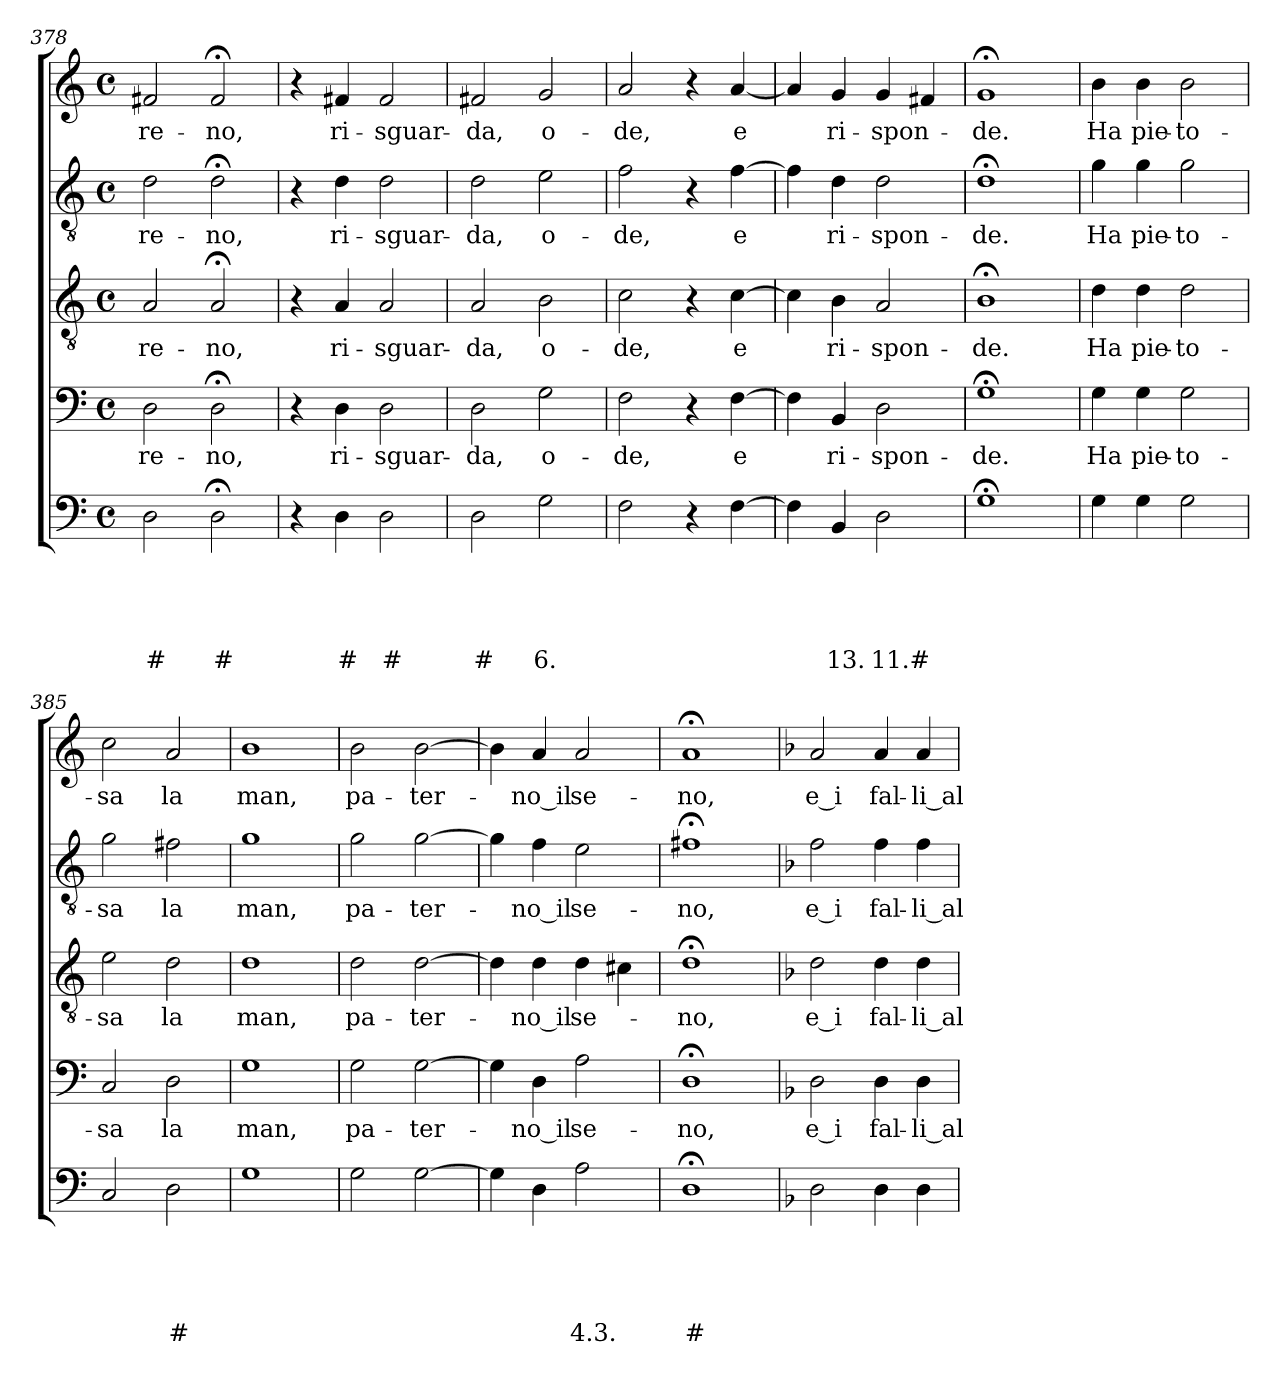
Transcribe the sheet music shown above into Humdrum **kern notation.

**kern	**text	**text	**text	**text	**text	**kern	**text	**kern	**text	**kern	**text	**kern	**text
*part5	*part5	*part5	*part5	*part5	*part5	*part4	*part4	*part3	*part3	*part2	*part2	*part1	*part1
*staff5	*staff5	*staff5	*staff5	*staff5	*staff5	*staff4	*staff4	*staff3	*staff3	*staff2	*staff2	*staff1	*staff1
*clefF4	*	*	*	*	*	*clefF4	*	*clefGv2	*	*clefGv2	*	*clefG2	*
*k[]	*	*	*	*	*	*k[]	*	*k[]	*	*k[]	*	*k[]	*
*C:	*	*	*	*	*	*C:	*	*C:	*	*C:	*	*C:	*
*M4/4	*	*	*	*	*	*M4/4	*	*M4/4	*	*M4/4	*	*M4/4	*
*met(c)	*	*	*	*	*	*met(c)	*	*met(c)	*	*met(c)	*	*met(c)	*
=378	=378	=378	=378	=378	=378	=378	=378	=378	=378	=378	=378	=378	=378
2D\	.	.	.	.	#	2D\	re-	2A/	-re-	2d\	re-	2f#X/	-re-
2D;<\	.	.	.	.	#	2D;<\	-no,	2A;</	-no,	2d;<\	-no,	2f#;</	-no,
=379	=379	=379	=379	=379	=379	=379	=379	=379	=379	=379	=379	=379	=379
4r	.	.	.	.	.	4r	.	4r	.	4r	.	4r	.
4D\	.	.	.	.	#	4D\	ri-	4A/	ri-	4d\	ri-	4f#X/	ri-
2D\	.	.	.	.	#	2D\	-sguar-	2A/	-sguar-	2d\	-sguar-	2f#/	-sguar-
=380	=380	=380	=380	=380	=380	=380	=380	=380	=380	=380	=380	=380	=380
2D\	.	.	.	.	#	2D\	-da,	2A/	-da,	2d\	-da,	2f#X/	-da,
2G\	.	.	.	.	6.	2G\	o-	2B\	o-	2e\	o-	2g/	o-
=381	=381	=381	=381	=381	=381	=381	=381	=381	=381	=381	=381	=381	=381
2F\	.	.	.	.	.	2F\	-de,	2c\	-de,	2f\	-de,	2a/	-de,
4r	.	.	.	.	.	4r	.	4r	.	4r	.	4r	.
[4F\	.	.	.	.	.	[4F\	e	[4c\	e	[4f\	e	[4a/	e
!!LO:LB:g=z
=382	=382	=382	=382	=382	=382	=382	=382	=382	=382	=382	=382	=382	=382
4F\]	.	.	.	.	.	4F\]	.	4c\]	.	4f\]	.	4a/]	.
4BB/	.	.	.	.	13.	4BB/	ri-	4B\	ri-	4d\	ri-	4g/	ri-
2D\	.	.	.	.	11.#	2D\	-spon-	2A/	-spon-	2d\	-spon-	4g/	-spon-
.	.	.	.	.	.	.	.	.	.	.	.	4f#X/	.
=383	=383	=383	=383	=383	=383	=383	=383	=383	=383	=383	=383	=383	=383
1G;<	.	.	.	.	.	1G;<	-de.	1B;<	-de.	1d;<	-de.	1g;<	-de.
=384	=384	=384	=384	=384	=384	=384	=384	=384	=384	=384	=384	=384	=384
4G\	.	.	.	.	.	4G\	Ha	4d\	Ha	4g\	Ha	4b\	Ha
4G\	.	.	.	.	.	4G\	pie-	4d\	pie-	4g\	pie-	4b\	pie-
2G\	.	.	.	.	.	2G\	-to-	2d\	-to-	2g\	-to-	2b\	-to-
=385	=385	=385	=385	=385	=385	=385	=385	=385	=385	=385	=385	=385	=385
2C/	.	.	.	.	.	2C/	-sa	2e\	-sa	2g\	-sa	2cc\	-sa
2D\	.	.	.	.	#	2D\	la	2d\	la	2f#X\	la	2a/	la
=386	=386	=386	=386	=386	=386	=386	=386	=386	=386	=386	=386	=386	=386
1G	.	.	.	.	.	1G	man,	1d	man,	1g	man,	1b	man,
=387	=387	=387	=387	=387	=387	=387	=387	=387	=387	=387	=387	=387	=387
2G\	.	.	.	.	.	2G\	pa-	2d\	pa-	2g\	pa-	2b\	pa-
[2G\	.	.	.	.	.	[2G\	-ter-	[2d\	-ter-	[2g\	-ter-	[2b\	-ter-
=388	=388	=388	=388	=388	=388	=388	=388	=388	=388	=388	=388	=388	=388
4G\]	.	.	.	.	.	4G\]	.	4d\]	.	4g\]	.	4b\]	.
4D\	.	.	.	.	.	4D\	-no_il	4d\	-no_il	4f\	-no_il	4a/	-no_il
2A\	.	.	.	.	4.3.	2A\	se-	4d\	se-	2e\	se-	2a/	se-
.	.	.	.	.	.	.	.	4c#X\	.	.	.	.	.
=389	=389	=389	=389	=389	=389	=389	=389	=389	=389	=389	=389	=389	=389
1D;<	.	.	.	.	#	1D;<	-no,	1d;<	-no,	1f#X;<	-no,	1a;<	-no,
=390	=390	=390	=390	=390	=390	=390	=390	=390	=390	=390	=390	=390	=390
*k[b-]	*	*	*	*	*	*k[b-]	*	*k[b-]	*	*k[b-]	*	*k[b-]	*
*F:	*	*	*	*	*	*F:	*	*F:	*	*F:	*	*F:	*
2D\	.	.	.	.	.	2D\	e_i	2d\	e_i	2f\	e_i	2a/	e_i
4D\	.	.	.	.	.	4D\	fal-	4d\	fal-	4f\	fal-	4a/	fal-
4D\	.	.	.	.	.	4D\	-li_al-	4d\	-li_al-	4f\	-li_al-	4a/	-li_al-
=	=	=	=	=	=	=	=	=	=	=	=	=	=
*-	*-	*-	*-	*-	*-	*-	*-	*-	*-	*-	*-	*-	*-
